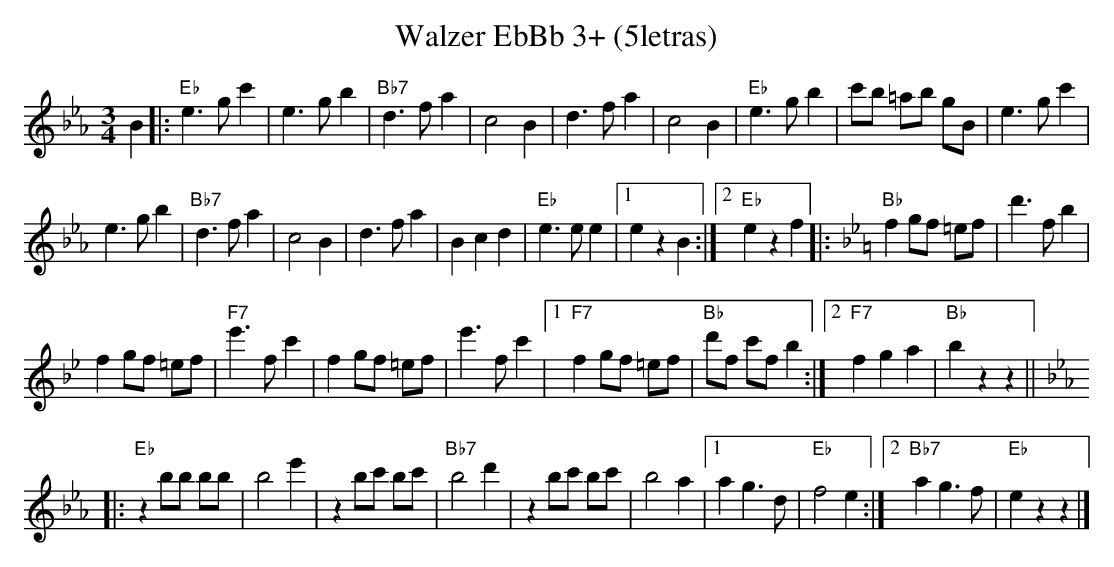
X:1
T:Walzer EbBb 3+ (5letras)
M:3/4
L:1/4
K:Ebmaj%%MIDI gchordon
B |: "Eb"e>gc' | e>gb | "Bb7"d>fa | c2B | d>fa | c2B | "Eb"e>gb | c'/2b/2 =a/2b/2 g/2B/2 | e>gc' |
e>gb | "Bb7"d>fa | c2B | d>fa | Bcd | "Eb"e>ee |1 ezB :|2 "Eb"ezf |: [K:Bbmaj] "Bb"f g/2f/2 =e/2f/2 | d'>fb |
fg/2f/2 =e/2f/2 | "F7"e'>fc' | fg/2f/2 =e/2f/2 | e'>fc' |1 "F7"fg/2f/2 =e/2f/2 | "Bb"d'/2f/2 c'/2f/2b :|2 "F7"fga | "Bb"bzz || [K:Ebmaj]
|: "Eb"zb/2b/2 b/2b/2 | b2e' | zb/2c'/2 b/2c'/2 | "Bb7"b2d' | zb/2c'/2 b/2c'/2 | b2a |1 ag>d | "Eb"f2e :|2 "Bb7"ag>f | "Eb"ezz |]
